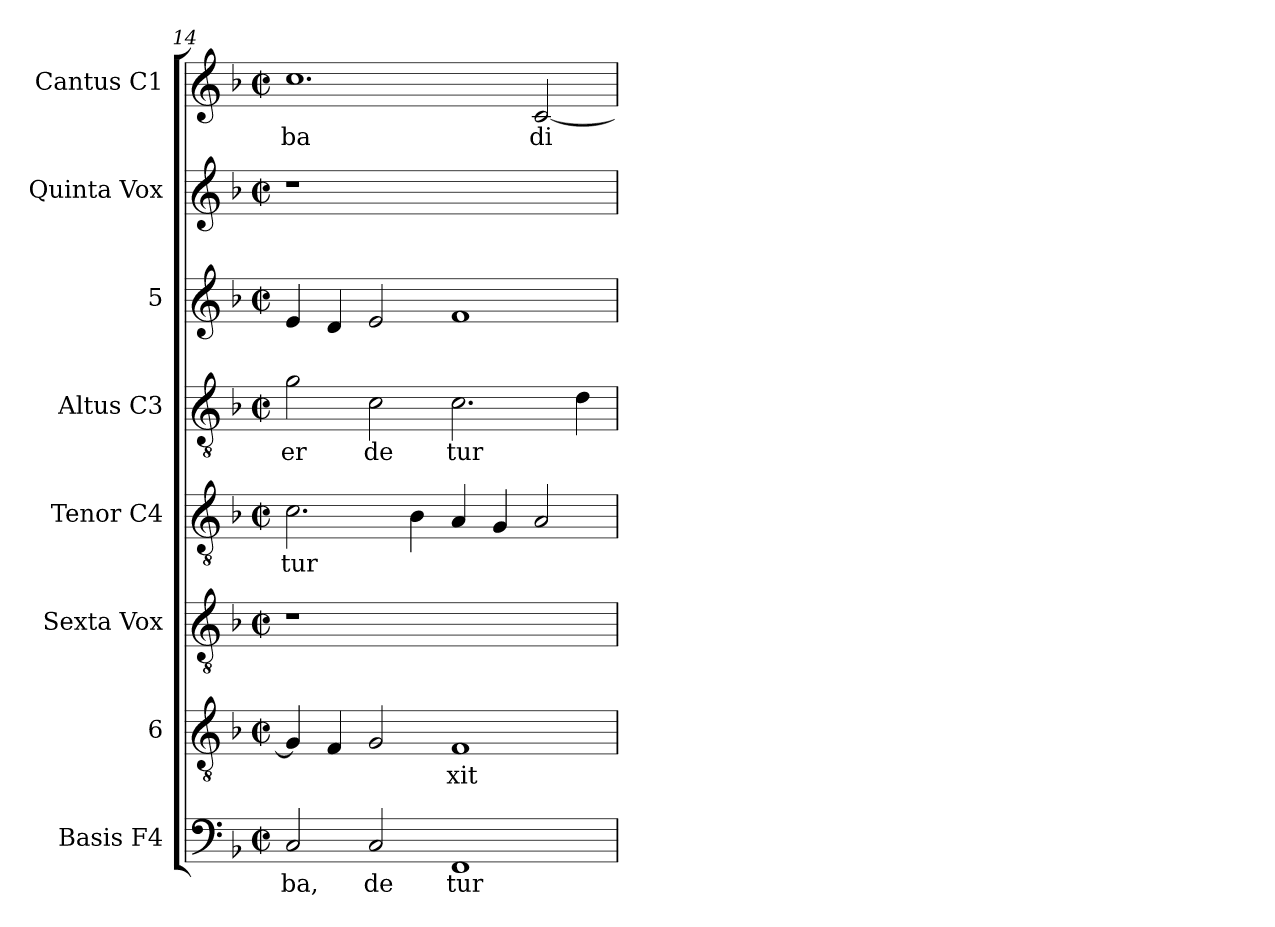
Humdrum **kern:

**kern	**text	**kern	**text	**kern	**kern	**text	**kern	**text	**kern	**text	**kern	**kern	**text
*part8	*part8	*part7	*part7	*part6	*part5	*part5	*part4	*part4	*part3	*part3	*part2	*part1	*part1
*staff8	*staff8	*staff7	*staff7	*staff6	*staff5	*staff5	*staff4	*staff4	*staff3	*staff3	*staff2	*staff1	*staff1
*I"Basis  F4	*	*I"6	*	*I"Sexta  Vox	*I"Tenor  C4	*	*I"Altus  C3	*	*I"5	*	*I"Quinta  Vox	*I"Cantus  C1	*
*I'B	*	*	*	*	*I'T	*	*I'A	*	*	*	*	*I'C	*
!!LO:PB:g=z
*clefF4	*	*clefGv2	*	*clefGv2	*clefGv2	*	*clefGv2	*	*clefG2	*	*clefG2	*clefG2	*
*k[b-]	*	*k[b-]	*	*k[b-]	*k[b-]	*	*k[b-]	*	*k[b-]	*	*k[b-]	*k[b-]	*
*F:	*	*F:	*	*F:	*F:	*	*F:	*	*F:	*	*F:	*F:	*
*M2/2	*	*M2/2	*	*M2/2	*M2/2	*	*M2/2	*	*M2/2	*	*M2/2	*M2/2	*
*met(c|)	*	*met(c|)	*	*met(c|)	*met(c|)	*	*met(c|)	*	*met(c|)	*	*met(c|)	*met(c|)	*
=14	=14	=14	=14	=14	=14	=14	=14	=14	=14	=14	=14	=14	=14
!	!LO:LY:b:cj	!	!LO:LY:b:cj	!	!	!LO:LY:b:cj	!	!LO:LY:b:cj	!	!LO:LY:b:cj	!	!	!LO:LY:b:cj
2C/	-ba,	4G/]	--	1r	2.c\	tur-	2g\	-er	4e/	--	1r	1.cc	-ba
!	!	!	!LO:LY:b:cj	!	!	!	!	!	!	!LO:LY:b:cj	!	!	!
.	.	4F/	--	.	.	.	.	.	4d/	--	.	.	.
!	!LO:LY:b:cj	!	!LO:LY:b:cj	!	!	!	!	!LO:LY:b:cj	!	!LO:LY:b:cj	!	!	!
2C/	de	2G/	--	.	.	.	2c\	de	2e/	--	.	.	.
!	!	!	!	!	!	!LO:LY:b:cj	!	!	!	!	!	!	!
.	.	.	.	.	4B-\	--	.	.	.	.	.	.	.
!	!LO:LY:b:cj	!	!LO:LY:b:cj	!	!	!LO:LY:b:cj	!	!LO:LY:b:cj	!	!LO:LY:b:cj	!	!	!
1FF	tur-	1F	-xit	1ryy	4A/	--	2.c\	tur-	1f	--	1ryy	.	.
!	!	!	!	!	!	!LO:LY:b:cj	!	!	!	!	!	!	!
.	.	.	.	.	4G/	--	.	.	.	.	.	.	.
!	!	!	!	!	!	!LO:LY:b:cj	!	!	!	!	!	!	!LO:LY:b:cj
.	.	.	.	.	2A/	--	.	.	.	.	.	[<2c/	di-
!	!	!	!	!	!	!	!	!LO:LY:b:cj	!	!	!	!	!
.	.	.	.	.	.	.	4d\	--	.	.	.	.	.
=	=	=	=	=	=	=	=	=	=	=	=	=	=
*-	*-	*-	*-	*-	*-	*-	*-	*-	*-	*-	*-	*-	*-
